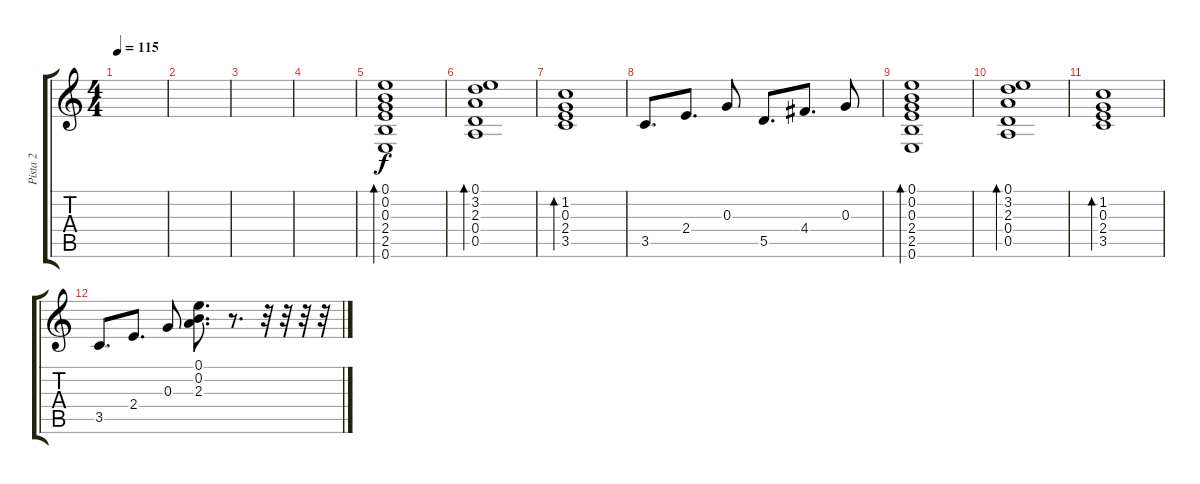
\track ("Pista 2" "Pista 2") {instrument electricguitarclean}
\staff {score tabs}
\tuning (E4 B3 G3 D3 A2 E2) {hide}
\ts (4 4)
\tempo 115
\clef g2
\ks c
|
|
|
|
(0.1 0.2 0.3 2.4 2.5 0.6).1{bd 240} |
(0.1 3.2 2.3 0.4 0.5).1{bd 240} |
(1.2 0.3 2.4 3.5).1{bd 240} |
3.5.8{d} 2.4.8{d} 0.3.8 5.5.8{d} 4.4.8{d} 0.3.8 |
(0.1 0.2 0.3 2.4 2.5 0.6).1{bd 240} |
(0.1 3.2 2.3 0.4 0.5).1{bd 240} |
(1.2 0.3 2.4 3.5).1{bd 240} |
3.5.8{d} 2.4.8{d} 0.3.8 (0.1 0.2 2.3).8{d} r.8{d} r.32 r.32 r.32 r.32
